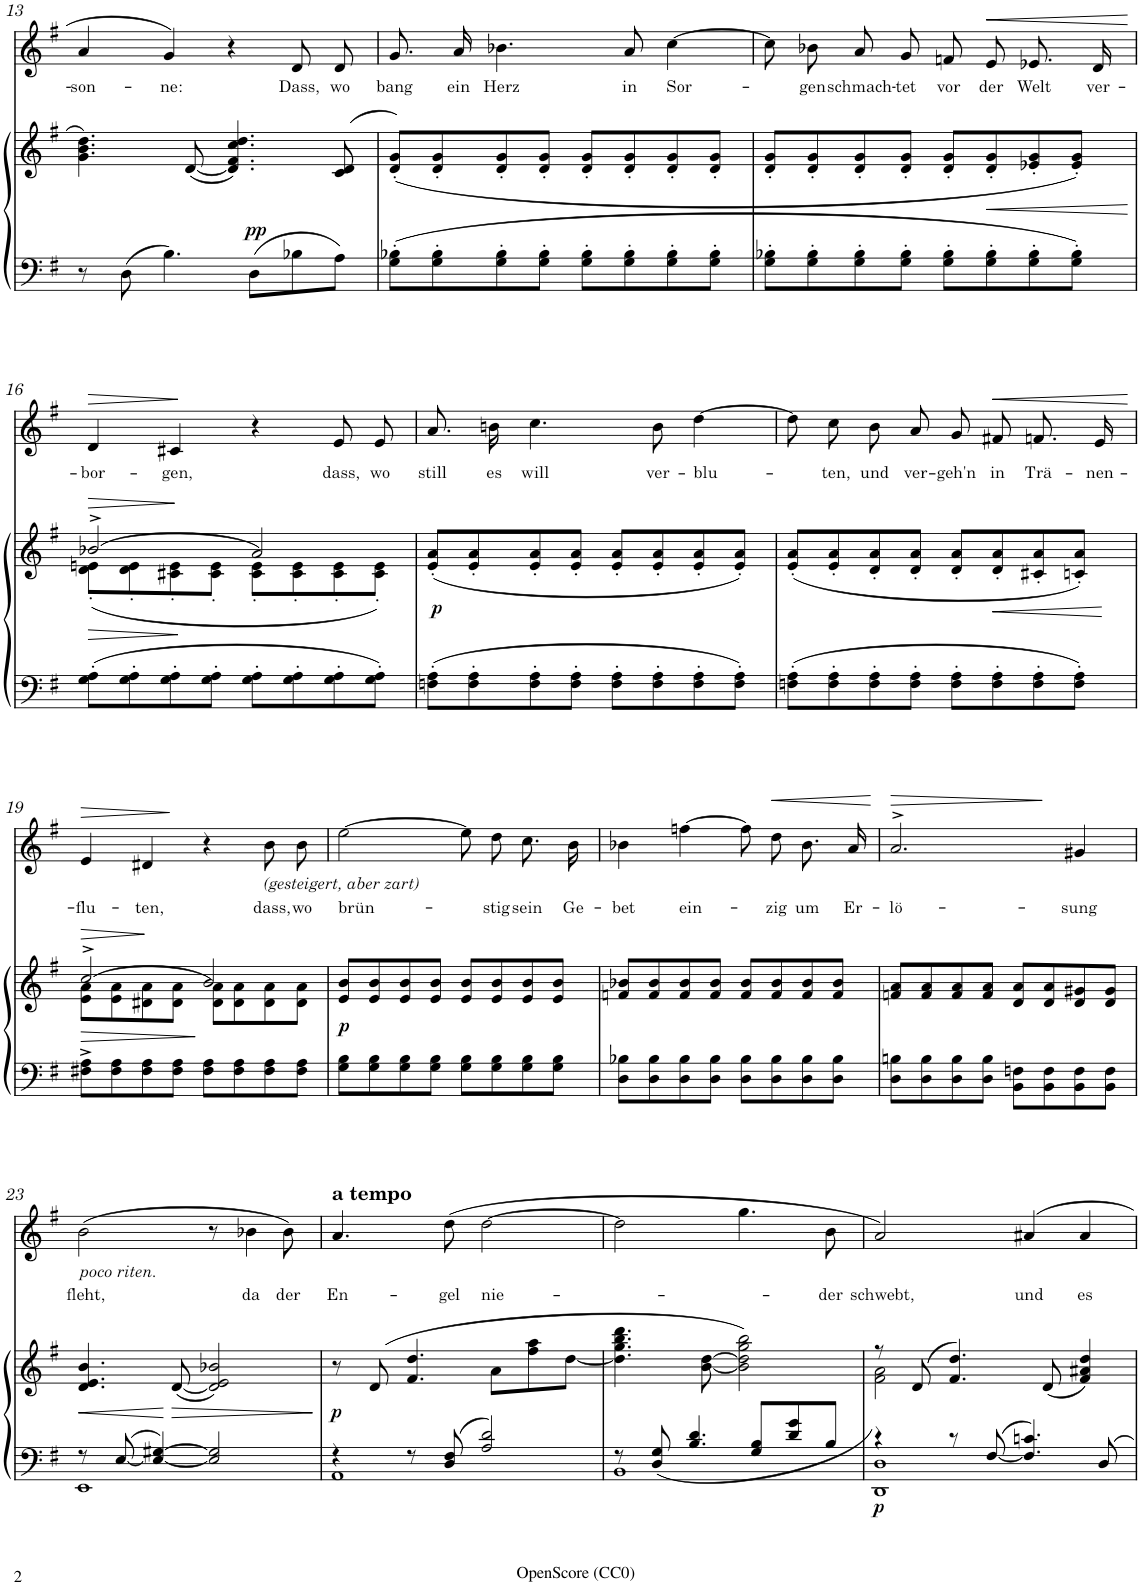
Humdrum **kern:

**kern	**kern	**dynam	**kern	**text	**dynam
*part2	*part2	*part2	*part1	*part1	*part1
*staff3	*staff2	*staff2/3	*staff1	*staff1	*staff1
*I"Piano	*	*	*I"Voice	*	*
*I'Pno	*	*	*	*	*
!!LO:PB:g=z
*clefF4	*clefG2	*	*clefG2	*	*
*k[f#]	*k[f#]	*	*k[f#]	*	*
*M4/4	*M4/4	*	*M4/4	*	*
=13	=13	=13	=13	=13	=13
!	!	!	!	!LO:LY:b	!
8r	4.g\ 4.b\ 4.dd\	.	4a/	-son-	.
8D\	.	.	.	.	.
!	!	!	!	!LO:LY:b	!
4.B\	.	.	4g/	-ne:	.
.	([8d/	.	.	.	.
.	4.d/] 4.f#/ 4.cc/ 4.dd/)	.	4r	.	.
!	!	!LO:DY:a=2	!	!	!
8D\L	.	pp	.	.	.
!	!	!	!	!LO:LY:b	!
8B-X\	.	.	8d/L	Dass,	.
!	!	!	!	!LO:LY:b	!
8A\J	(>8c/ 8d/	.	8d/J	wo	.
=14	=14	=14	=14	=14	=14
!	!	!	!	!LO:LY:b	!
8G\' 8B-X\'L	(<8d/' 8g/'L)	.	8.g/L	bang	.
8G\' 8B-\'	8d/' 8g/'	.	.	.	.
!	!	!	!	!LO:LY:b	!
.	.	.	16a/Jk	ein	.
!	!	!	!	!LO:LY:b	!
8G\' 8B-\'	8d/' 8g/'	.	4.b-X\	Herz	.
8G\' 8B-\'J	8d/' 8g/'J	.	.	.	.
8G\' 8B-\'L	8d/' 8g/'L	.	.	.	.
!	!	!	!	!LO:LY:b	!
8G\' 8B-\'	8d/' 8g/'	.	8a/	in	.
!	!	!	!	!LO:LY:b	!
8G\' 8B-\'	8d/' 8g/'	.	[4cc\	Sor-	.
8G\' 8B-\'J	8d/' 8g/'J	.	.	.	.
=15	=15	=15	=15	=15	=15
8G\' 8B-X\'L	8d/' 8g/'L	.	8cc\L]	.	.
!	!	!	!	!LO:LY:b	!
8G\' 8B-\'	8d/' 8g/'	.	8b-X\J	-gen	.
!	!	!	!	!LO:LY:b	!
8G\' 8B-\'	8d/' 8g/'	.	8a/L	schmach-	.
!	!	!	!	!LO:LY:b	!
8G\' 8B-\'J	8d/' 8g/'J	.	8g/J	-tet	.
!	!	!	!	!LO:LY:b	!
8G\' 8B-\'L	8d/' 8g/'L	.	8fn/L	vor	.
!	!	!LO:HP:b	!	!LO:LY:b	!LO:HP:b
8G\' 8B-\'	8d/' 8g/'	<	8e/J	der	<
!	!	!	!	!LO:LY:b	!
8G\' 8B-\'	8e-X/' 8g/'	.	8.e-X/L	Welt	.
8G\' 8B-\'J	8e-/' 8g/'J)	.	.	.	.
!	!	!	!	!LO:LY:b	!
.	.	.	16d/Jk	ver-	.
.	.	[	.	.	[
!!LO:LB:g=z
=16	=16	=16	=16	=16	=16
!	!	!LO:HP:b	!	!LO:LY:b	!LO:HP:b
*	*^	*	*	*	*
8G\' 8A\'L	(2b-X^/	(8d\' 8en\'L	>	4d/	-bor-	>
8G\' 8A\'	.	8d\' 8e\'	.	.	.	.
!	!	!	!	!	!LO:LY:b	!
8G\' 8A\'	.	8c#X\' 8e\'	.	4c#X/	-gen,	]
8G\' 8A\'J	.	8c#\' 8e\'J	]	.	.	.
8G\' 8A\'L	2a/)	8c#\' 8e\'L	.	4r	.	.
8G\' 8A\'	.	8c#\' 8e\'	.	.	.	.
!	!	!	!	!	!LO:LY:b	!
8G\' 8A\'	.	8c#\' 8e\'	.	8e/L	dass,	.
!	!	!	!	!	!LO:LY:b	!
8G\' 8A\'J	.	8c#\' 8e\'J)	.	8e/J	wo	.
=17	=17	=17	=17	=17	=17	=17
!	!	!	!LO:DY:b	!	!LO:LY:b	!
*	*v	*v	*	*	*	*
8Fn\' 8A\'L	(8e/' 8a/'L	p	8.a/L	still	.
8F\' 8A\'	8e/' 8a/'	.	.	.	.
!	!	!	!	!LO:LY:b	!
.	.	.	16bn/Jk	es	.
!	!	!	!	!LO:LY:b	!
8F\' 8A\'	8e/' 8a/'	.	4.cc\	will	.
8F\' 8A\'J	8e/' 8a/'J	.	.	.	.
8F\' 8A\'L	8e/' 8a/'L	.	.	.	.
!	!	!	!	!LO:LY:b	!
8F\' 8A\'	8e/' 8a/'	.	8b\	ver-	.
!	!	!	!	!LO:LY:b	!
8F\' 8A\'	8e/' 8a/'	.	[4dd\	-blu-	.
8F\' 8A\'J	8e/' 8a/'J)	.	.	.	.
=18	=18	=18	=18	=18	=18
8Fn\' 8A\'L	(8e/' 8a/'L	.	8dd\L]	.	.
!	!	!	!	!LO:LY:b	!
8F\' 8A\'	8e/' 8a/'	.	8cc\J	-ten,	.
!	!	!	!	!LO:LY:b	!
8F\' 8A\'	8d/' 8a/'	.	8b/L	und	.
!	!	!	!	!LO:LY:b	!
8F\' 8A\'J	8d/' 8a/'J	.	8a/J	ver-	.
!	!	!	!	!LO:LY:b	!
8F\' 8A\'L	8d/' 8a/'L	.	8g/L	-geh'n	.
!	!	!LO:HP:b	!	!LO:LY:b	!LO:HP:b
8F\' 8A\'	8d/' 8a/'	<	8f#X/J	in	<
!	!	!	!	!LO:LY:b	!
8F\' 8A\'	8c#X/' 8a/'	.	8.fn/L	Trä-	.
8F\' 8A\'J	8cn/' 8a/'J)	.	.	.	.
!	!	!	!	!LO:LY:b	!
.	.	.	16e/Jk	-nen-	.
.	.	[	.	.	[
!!LO:LB:g=z
=19	=19	=19	=19	=19	=19
!	!	!LO:HP:b	!	!LO:LY:b	!LO:HP:b
*	*^	*	*	*	*
8F#X\^ 8A\^L	(2cc^/	8e\ 8a\L	>	4e/	-flu-	>
8F#\ 8A\	.	8e\ 8a\	.	.	.	.
!	!	!	!	!	!LO:LY:b	!
8F#\ 8A\	.	8d#X\ 8a\	.	4d#X/	-ten,	.
8F#\ 8A\J	.	8d#\ 8a\J	]	.	.	.
8F#\ 8A\L	2b/)	8d#\ 8a\L	.	4r	.	]
8F#\ 8A\	.	8d#\ 8a\	.	.	.	.
!	!	!	!	!LO:TX:b:i:t=(gesteigert, aber zart)	!	!
!	!	!	!	!	!LO:LY:b	!
8F#\ 8A\	.	8d#\ 8a\	.	8b\L	dass,	.
!	!	!	!	!	!LO:LY:b	!
8F#\ 8A\J	.	8d#\ 8a\J	.	8b\J	wo	.
=20	=20	=20	=20	=20	=20	=20
!	!	!	!LO:DY:b	!	!LO:LY:b	!
*	*v	*v	*	*	*	*
8G\ 8B\L	8e/ 8b/L	p	[2ee\	brün-	.
8G\ 8B\	8e/ 8b/	.	.	.	.
8G\ 8B\	8e/ 8b/	.	.	.	.
8G\ 8B\J	8e/ 8b/J	.	.	.	.
8G\ 8B\L	8e/ 8b/L	.	8ee\L]	.	.
!	!	!	!	!LO:LY:b	!
8G\ 8B\	8e/ 8b/	.	8dd\J	-stig	.
!	!	!	!	!LO:LY:b	!
8G\ 8B\	8e/ 8b/	.	8.cc\L	sein	.
8G\ 8B\J	8e/ 8b/J	.	.	.	.
!	!	!	!	!LO:LY:b	!
.	.	.	16b\Jk	Ge-	.
=21	=21	=21	=21	=21	=21
!	!	!	!	!LO:LY:b	!
8D\ 8B-X\L	8fn/ 8b-X/L	.	4b-X\	-bet	.
8D\ 8B-\	8f/ 8b-/	.	.	.	.
!	!	!	!	!LO:LY:b	!
8D\ 8B-\	8f/ 8b-/	.	[4ffn\	ein-	.
8D\ 8B-\J	8f/ 8b-/J	.	.	.	.
8D\ 8B-\L	8f/ 8b-/L	.	8ff\L]	.	.
!	!	!	!	!LO:LY:b	!LO:HP:b
8D\ 8B-\	8f/ 8b-/	.	8dd\J	-zig	<
!	!	!	!	!LO:LY:b	!
8D\ 8B-\	8f/ 8b-/	.	8.b-/L	um	.
8D\ 8B-\J	8f/ 8b-/J	.	.	.	.
!	!	!	!	!LO:LY:b	!
.	.	.	16a/Jk	Er-	.
.	.	.	.	.	[
=22	=22	=22	=22	=22	=22
!	!	!	!	!LO:LY:b	!LO:HP:b
8D\ 8Bn\L	8fn/ 8a/L	.	2.a^>/	-lö-	>
8D\ 8B\	8f/ 8a/	.	.	.	.
8D\ 8B\	8f/ 8a/	.	.	.	.
8D\ 8B\J	8f/ 8a/J	.	.	.	.
8BB\ 8Fn\L	8d/ 8a/L	.	.	.	.
8BB\ 8F\	8d/ 8a/	.	.	.	.
!	!	!	!	!LO:LY:b	!
8BB\ 8F\	8d/ 8g#X/	.	4g#X/	-sung	]
8BB\ 8F\J	8d/ 8g#/J	.	.	.	.
!!LO:LB:g=z
=23	=23	=23	=23	=23	=23
*^	*	*	*	*	*
!	!	!	!	!LO:TX:b:i:t=poco riten.	!	!
!	!	!	!LO:HP:b	!	!LO:LY:b	!
8r	1EE	4.d/ 4.e/ 4.b/	<	(2b\	fleht,	.
[<8E/	.	.	.	.	.	.
4E/_ [4G#X/	.	.	.	.	.	.
!	!	!	!LO:HP:n=1:b	!	!	!
.	.	([8d/	[ >	.	.	.
2E/] 2G#/]	.	2d/] 2e/ 2b-X/)	.	8r	.	.
!	!	!	!	!	!LO:LY:b	!
.	.	.	.	4b-X\	da	.
!	!	!	!	!	!LO:LY:b	!
.	.	.	.	8b-\)	der	.
*v	*v	*	*	*	*	*
.	.	]	.	.	.
=24	=24	=24	=24	=24	=24
*^	*	*	*	*	*
!	!	!	!	!LO:TX:a:B:t=a tempo	!	!
!	!	!	!LO:DY:b	!	!LO:LY:b	!
4r	1AA	8r	p	4.a/	En-	.
.	.	(8d/	.	.	.	.
8r	.	4.f#/ 4.dd/	.	.	.	.
!	!	!	!	!	!LO:LY:b	!
8D/ 8F#/	.	.	.	(8dd\	-gel	.
!	!	!	!	!	!LO:LY:b	!
2A/ 2d/	.	.	.	[2dd\	nie-	.
.	.	8a\L	.	.	.	.
.	.	8ff#\ 8aa\	.	.	.	.
.	.	[<8dd\J	.	.	.	.
=25	=25	=25	=25	=25	=25	=25
8r	1BB	4.dd\] 4.gg\ 4.bb\ 4.ddd\	.	2dd\]	.	.
(8D/ 8G/	.	.	.	.	.	.
4.B/ 4.d/	.	.	.	.	.	.
.	.	[8b\ [8dd\	.	.	.	.
.	.	2b\] 2dd\] 2gg\ 2bb\)	.	4.gg\	.	.
8G/ 8B/L	.	.	.	.	.	.
8d/ 8g/	.	.	.	.	.	.
!	!	!	!	!	!LO:LY:b	!
8B/J	.	.	.	8b\	-der	.
=26	=26	=26	=26	=26	=26	=26
*	*	*^	*	*	*	*
!	!	!	!	!LO:DY:b=2	!	!LO:LY:b	!
4r	1DD 1D	8r	2f#\ 2a\)	p	2a/)	schwebt,	.
.	.	(8d/	.	.	.	.	.
8r	.	4.f#/ 4.dd/)	.	.	.	.	.
[<8F#/	.	.	.	.	.	.	.
!	!	!	!	!	!	!LO:LY:b	!
4.F#/] 4.cn/	.	.	2ryy	.	4a#X/	und	.
.	.	(8d/	.	.	.	.	.
!	!	!	!	!	!	!LO:LY:b	!
.	.	4f#/ 4a#X/ 4dd/)	.	.	4a#/	es	.
8D/	.	.	.	.	.	.	.
*v	*v	*	*	*	*	*	*
*	*v	*v	*	*	*	*
=	=	=	=	=	=
*-	*-	*-	*-	*-	*-
